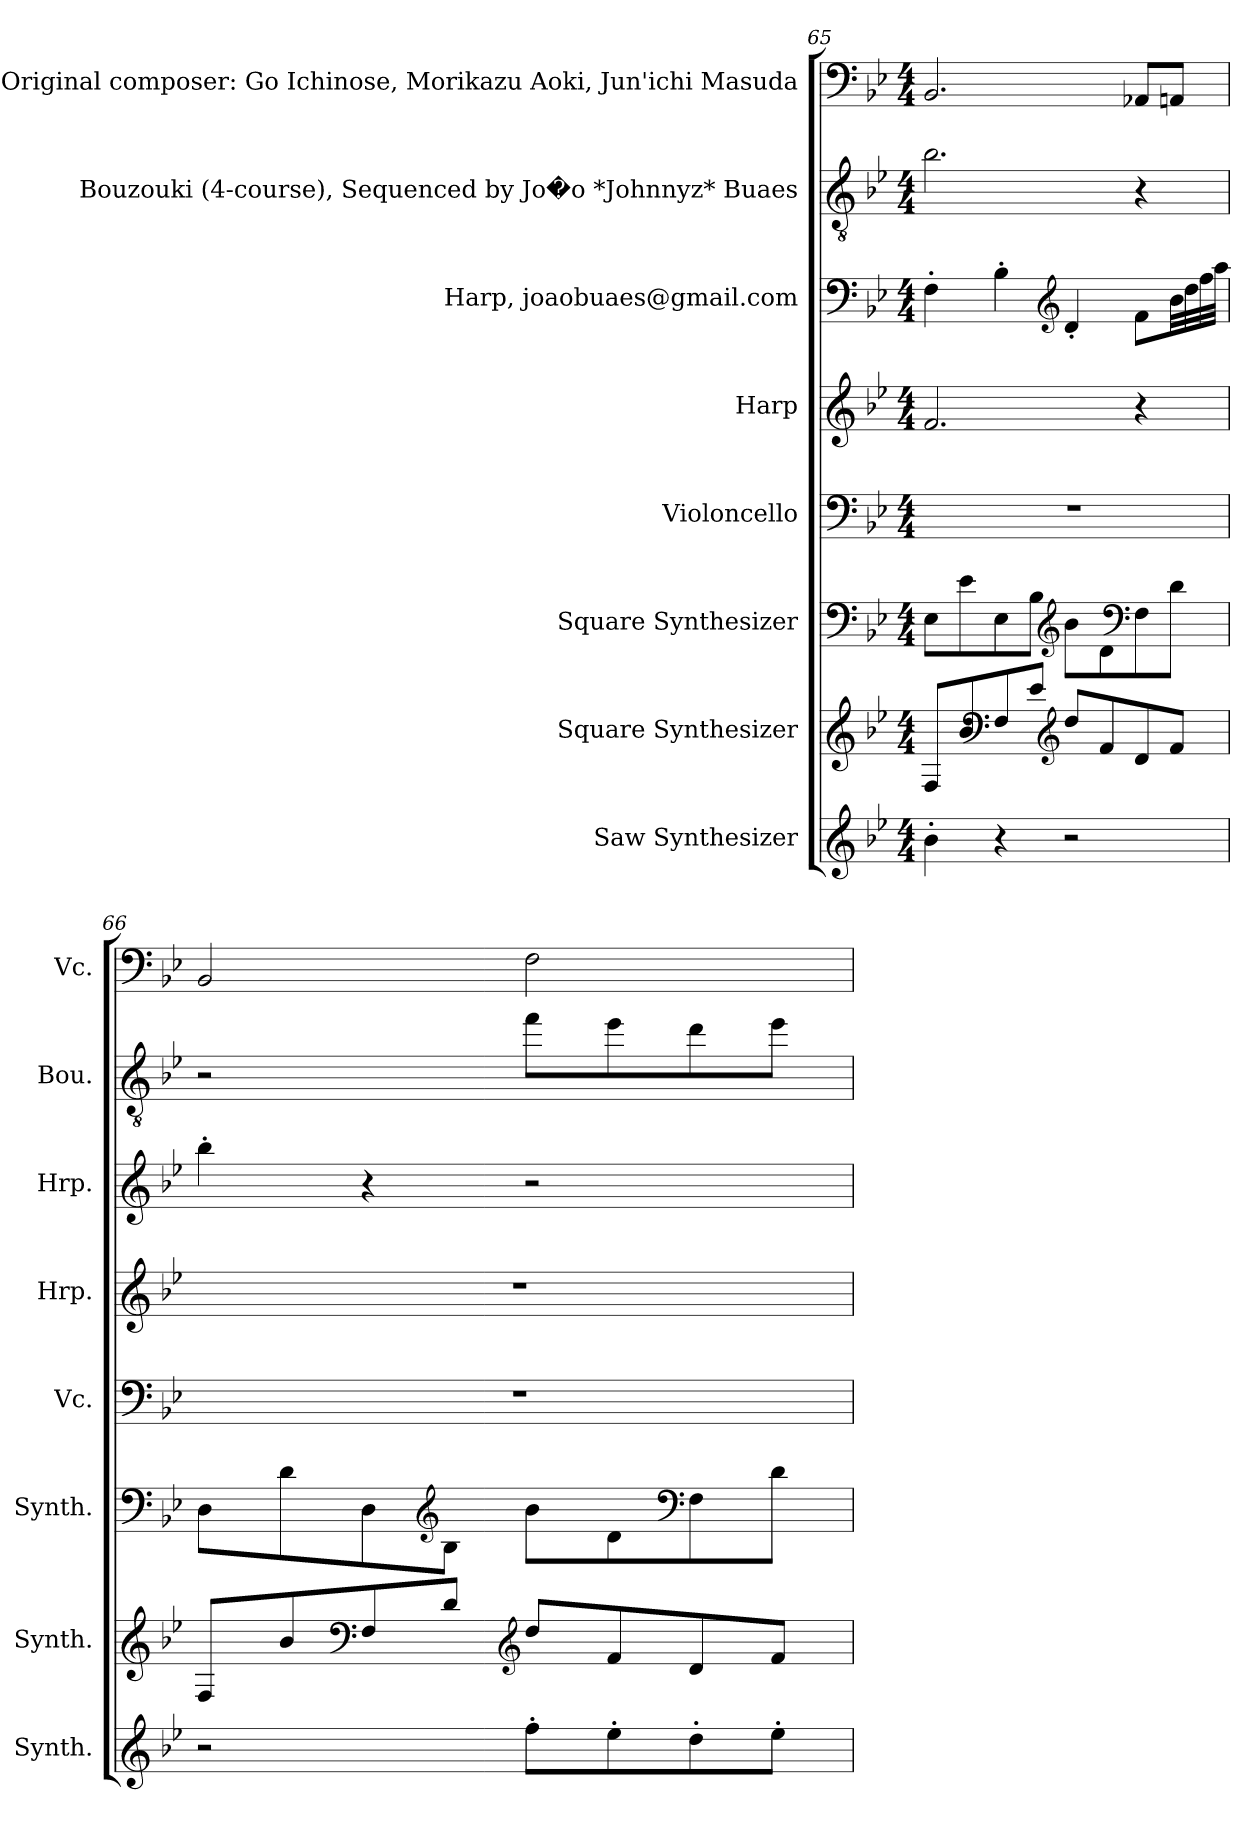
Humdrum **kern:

**kern	**kern	**kern	**kern	**kern	**kern	**kern	**kern
*part8	*part7	*part6	*part5	*part4	*part3	*part2	*part1
*staff8	*staff7	*staff6	*staff5	*staff4	*staff3	*staff2	*staff1
*I"Saw Synthesizer	*I"Square Synthesizer	*I"Square Synthesizer	*I"Violoncello	*I"Harp	*I"Harp, joaobuaes@gmail.com	*I"Bouzouki (4-course), Sequenced by Jo�o *Johnnyz* Buaes	*I"Violoncello, Original composer: Go Ichinose, Morikazu Aoki, Jun'ichi Masuda
*I'Synth.	*I'Synth.	*I'Synth.	*I'Vc.	*I'Hrp.	*I'Hrp.	*I'Bou.	*I'Vc.
!!LO:PB:g=z
*clefG2	*clefG2	*clefF4	*clefF4	*clefG2	*clefF4	*clefGv2	*clefF4
*k[b-e-]	*k[b-e-]	*k[b-e-]	*k[b-e-]	*k[b-e-]	*k[b-e-]	*k[b-e-]	*k[b-e-]
*M4/4	*M4/4	*M4/4	*M4/4	*M4/4	*M4/4	*M4/4	*M4/4
=65	=65	=65	=65	=65	=65	=65	=65
4b-'\	8F/L	8E-\L	1r	2.f/	4F'\	2.b-\	2.BB-/
.	8b-/	8e-\	.	.	.	.	.
*	*clefF4	*	*	*	*	*	*
4r	8F/	8E-\	.	.	4B-'\	.	.
.	8e-/J	8B-\J	.	.	.	.	.
*	*clefG2	*clefG2	*	*	*clefG2	*	*
2r	8dd/L	8b-\L	.	.	4d'/	.	.
.	8f/	8d\	.	.	.	.	.
*	*	*clefF4	*	*	*	*	*
.	8d/	8F\	.	4r	8f\L	4r	8AA-X/L
.	8f/J	8d\J	.	.	32b-\LL	.	8AAn/J
.	.	.	.	.	32dd\	.	.
.	.	.	.	.	32ff\	.	.
.	.	.	.	.	32aa\JJJ	.	.
=66	=66	=66	=66	=66	=66	=66	=66
2r	8F/L	8D\L	1r	1r	4bb-'\	2r	2BB-/
.	8b-/	8d\	.	.	.	.	.
*	*clefF4	*	*	*	*	*	*
.	8F/	8D\	.	.	4r	.	.
*	*	*clefG2	*	*	*	*	*
.	8d/J	8B-\J	.	.	.	.	.
*	*clefG2	*	*	*	*	*	*
8ff'\L	8dd/L	8b-\L	.	.	2r	8ff\L	2F\
8ee-'\	8f/	8d\	.	.	.	8ee-\	.
*	*	*clefF4	*	*	*	*	*
8dd'\	8d/	8F\	.	.	.	8dd\	.
8ee-'\J	8f/J	8d\J	.	.	.	8ee-\J	.
=	=	=	=	=	=	=	=
*-	*-	*-	*-	*-	*-	*-	*-
